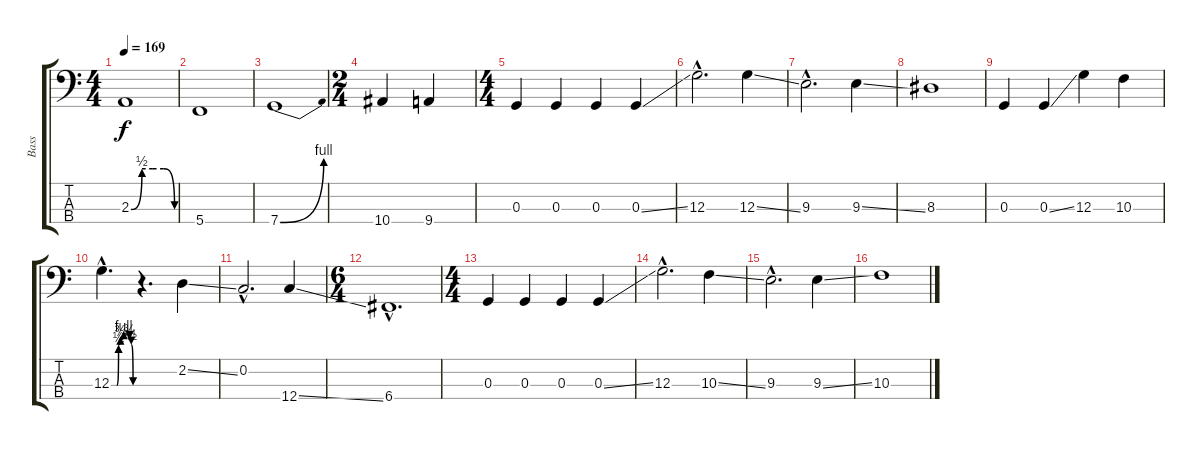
\track ("Bass" "Bass") {instrument electricbasspick}
\staff {score tabs}
\tuning (F2 C2 G1 C1) {hide}
\ts (4 4)
\tempo 169
\clef f4
\ks c
2.3{be (custom 0 0 15 2 30 2 45 2 60 0)}.1{dy f} |
5.4.1 |
7.4{be (bend 0 0 60 4)}.1 |
\ts (2 4)
10.4.4 9.4.4 |
\ts (4 4)
0.3.4 0.3.4 0.3.4 0.3{ss}.4 |
12.3{hac}.2{d} 12.3{ss}.4 |
9.3{hac}.2{d} 9.3{ss}.4 |
8.3.1 |
0.3.4 0.3{ss}.4 12.3.4 10.3.4 |
12.3{be (custom 0 0 10 0 15 0 20 2 25 3 34 4 40 4 50 3 55 2 60 0) hac}.4{d} r.4{d} 2.2{ss}.4 |
0.2{hac}.2{d} 12.4{ss}.4 |
\ts (6 4)
6.4{hac}.1{d} |
\ts (4 4)
0.3.4 0.3.4 0.3.4 0.3{ss}.4 |
12.3{hac}.2{d} 10.3{ss}.4 |
9.3{hac}.2{d} 9.3{ss}.4 |
10.3.1
